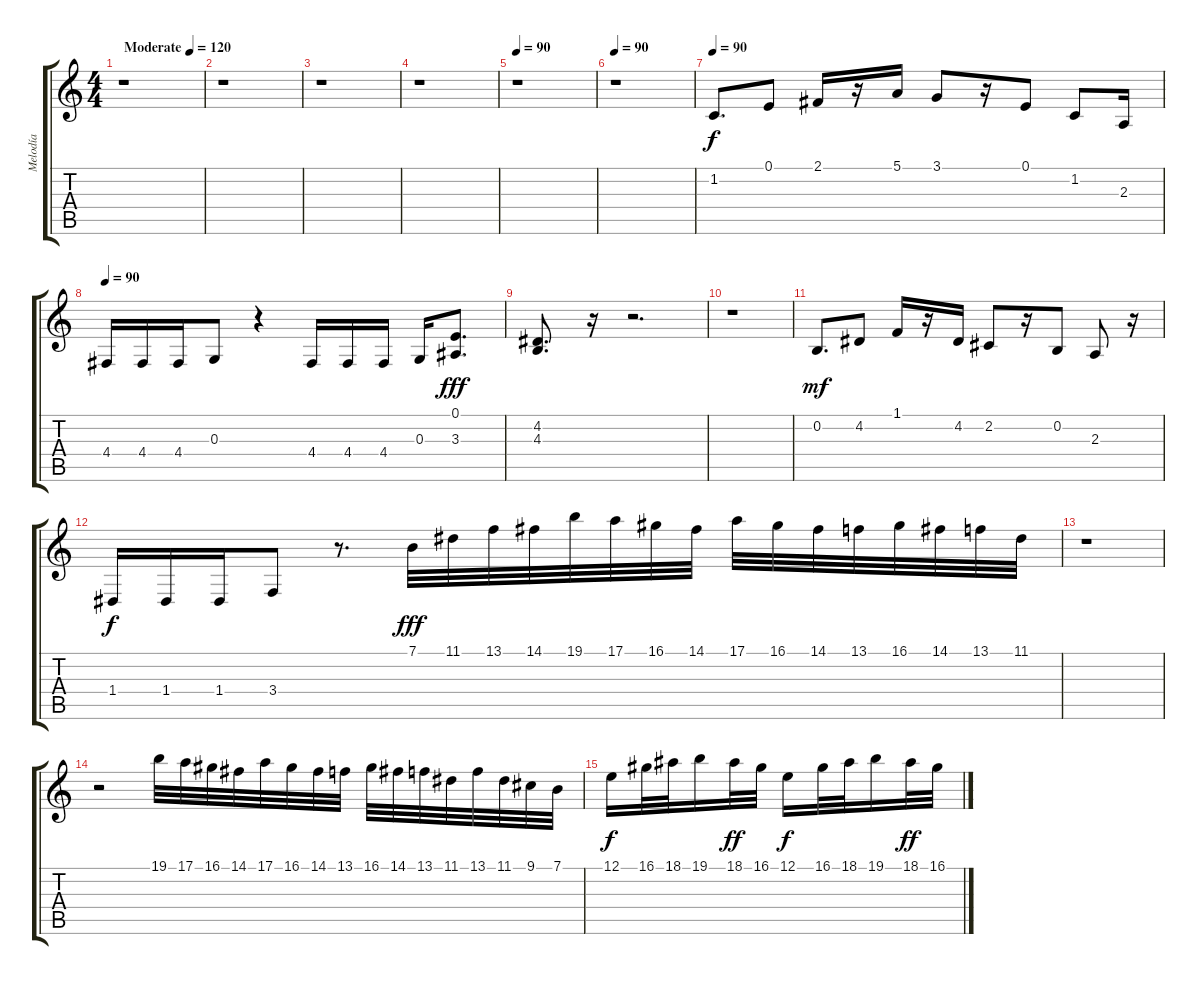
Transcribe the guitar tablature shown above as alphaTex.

\track ("Melodía" "Melodía") {instrument clarinet}
\staff {score tabs}
\tuning (E4 B3 G3 D3 A2 E2) {hide}
\ts (4 4)
\tempo (120 "Moderate")
\clef g2
\ks c
r.1{dy f instrument clarinet} |
r.1 |
r.1 |
r.1 |
\tempo 90
r.1 |
\tempo 90
r.1 |
\tempo 90
1.2.8{d} 0.1.8 2.1.16 r.16 5.1.16 3.1.8 r.16 0.1.8 1.2.8 2.3.16 |
\tempo 90
4.4.16 4.4.16 4.4.16 0.3.8 r.4 4.4.16 4.4.16 4.4.16 0.3.16 (0.1 3.3).8{d dy fff} |
(4.2 4.3).8{d} r.16 r.2{d} |
r.1 |
0.2.8{d dy mf} 4.2.8 1.1.16 r.16 4.2.16 2.2.8 r.16 0.2.8 2.3.8 r.16 |
1.4.16{dy f} 1.4.16 1.4.16 3.4.8 r.8{d} 7.1.32{dy fff} 11.1.32 13.1.32 14.1.32 19.1.32 17.1.32 16.1.32 14.1.32 17.1.32 16.1.32 14.1.32 13.1.32 16.1.32 14.1.32 13.1.32 11.1.32 |
r.1 |
r.2 19.1.32 17.1.32 16.1.32 14.1.32 17.1.32 16.1.32 14.1.32 13.1.32 16.1.32 14.1.32 13.1.32 11.1.32 13.1.32 11.1.32 9.1.32 7.1.32 |
12.1.16{dy f} 16.1.32 18.1.32 19.1.16 18.1.32{dy ff} 16.1.32 12.1.16{dy f} 16.1.32 18.1.32 19.1.16 18.1.32{dy ff} 16.1.32
